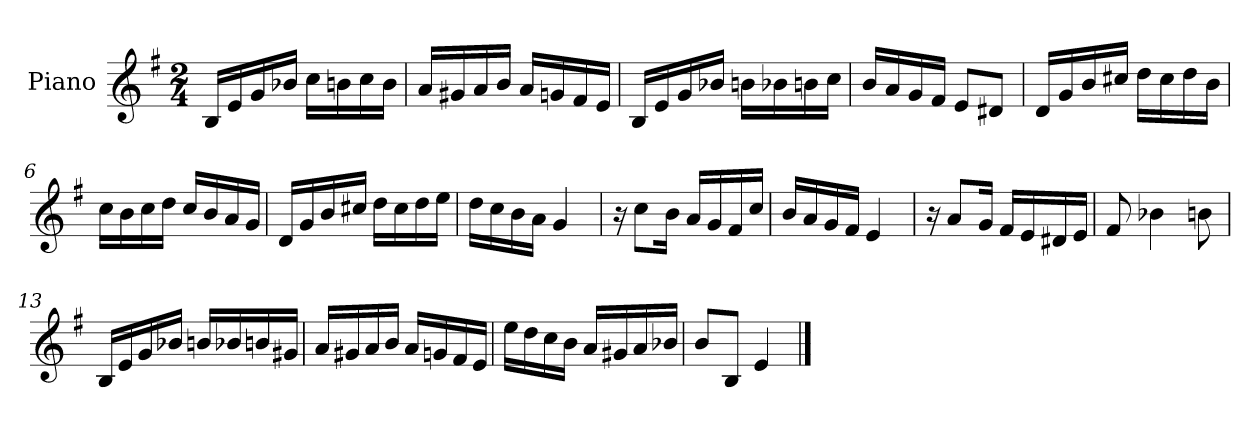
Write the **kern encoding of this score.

**kern
*part1
*staff1
*I"Piano
*I'Pno.
*clefG2
*k[f#]
*M2/4
*MM120
=1
16B/LL
16e/
16g/
16b-X/JJ
16cc\LL
16bn\
16cc\
16b\JJ
=2
16a/LL
16g#X/
16a/
16b/JJ
16a/LL
16gn/
16f#/
16e/JJ
=3
16B/LL
16e/
16g/
16b-X/JJ
16bn\LL
16b-X\
16bn\
16cc\JJ
=4
16b/LL
16a/
16g/
16f#/JJ
8e/L
8d#X/J
=5
16d/LL
16g/
16b/
16cc#X/JJ
16dd\LL
16cc#\
16dd\
16b\JJ
!!LO:LB:g=z
=6
16cc\LL
16b\
16cc\
16dd\JJ
16cc/LL
16b/
16a/
16g/JJ
=7
16d/LL
16g/
16b/
16cc#X/JJ
16dd\LL
16cc#\
16dd\
16ee\JJ
=8
16dd\LL
16cc\
16b\
16a\JJ
4g/
=9
16r
8cc\L
16b\Jk
16a/LL
16g/
16f#/
16cc/JJ
=10
16b/LL
16a/
16g/
16f#/JJ
4e/
=11
16r
8a/L
16g/Jk
16f#/LL
16e/
16d#X/
16e/JJ
=12
8f#/
4b-X\
8bn\
!!LO:LB:g=z
=13
16B/LL
16e/
16g/
16b-X/JJ
16bn/LL
16b-X/
16bn/
16g#X/JJ
=14
16a/LL
16g#X/
16a/
16b/JJ
16a/LL
16gn/
16f#/
16e/JJ
=15
16ee\LL
16dd\
16cc\
16b\JJ
16a/LL
16g#X/
16a/
16b-X/JJ
=16
8b/L
8B/J
4e/
==
*-
